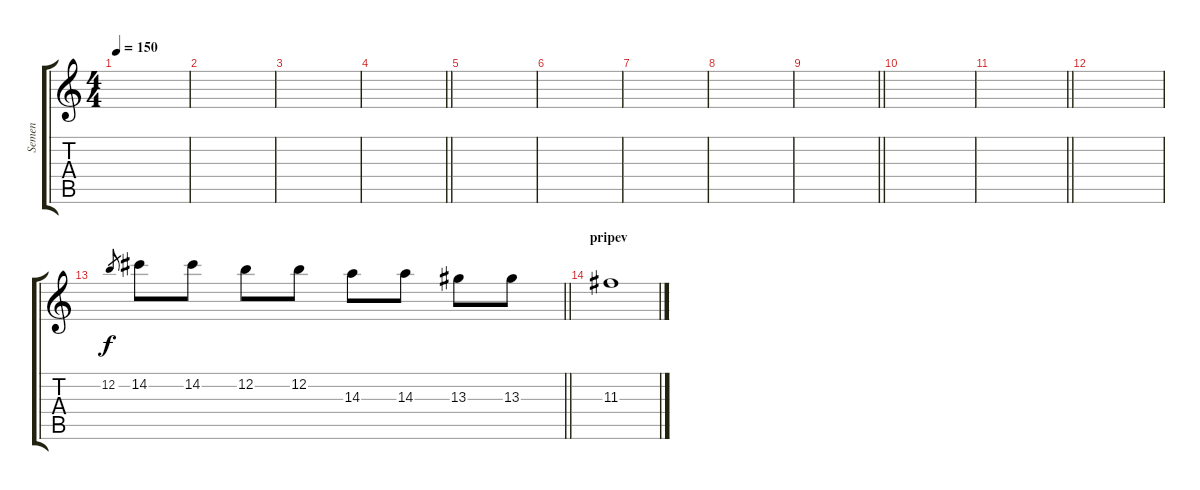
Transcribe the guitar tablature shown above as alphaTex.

\track ("Semen" "Semen") {instrument overdrivenguitar}
\staff {score tabs}
\tuning (E4 B3 G3 D3 A2 E2) {hide}
\ts (4 4)
\tempo 150
\clef g2
\ks c
|
|
|
\barLineRight lightlight
|
|
|
|
|
\barLineRight lightlight
|
|
\barLineRight lightlight
|
|
\barLineRight lightlight
12.2.8{gr} 14.2.8 14.2.8 12.2.8 12.2.8 14.3.8 14.3.8 13.3.8 13.3.8 |
\section ("" "pripev")
11.3.1
